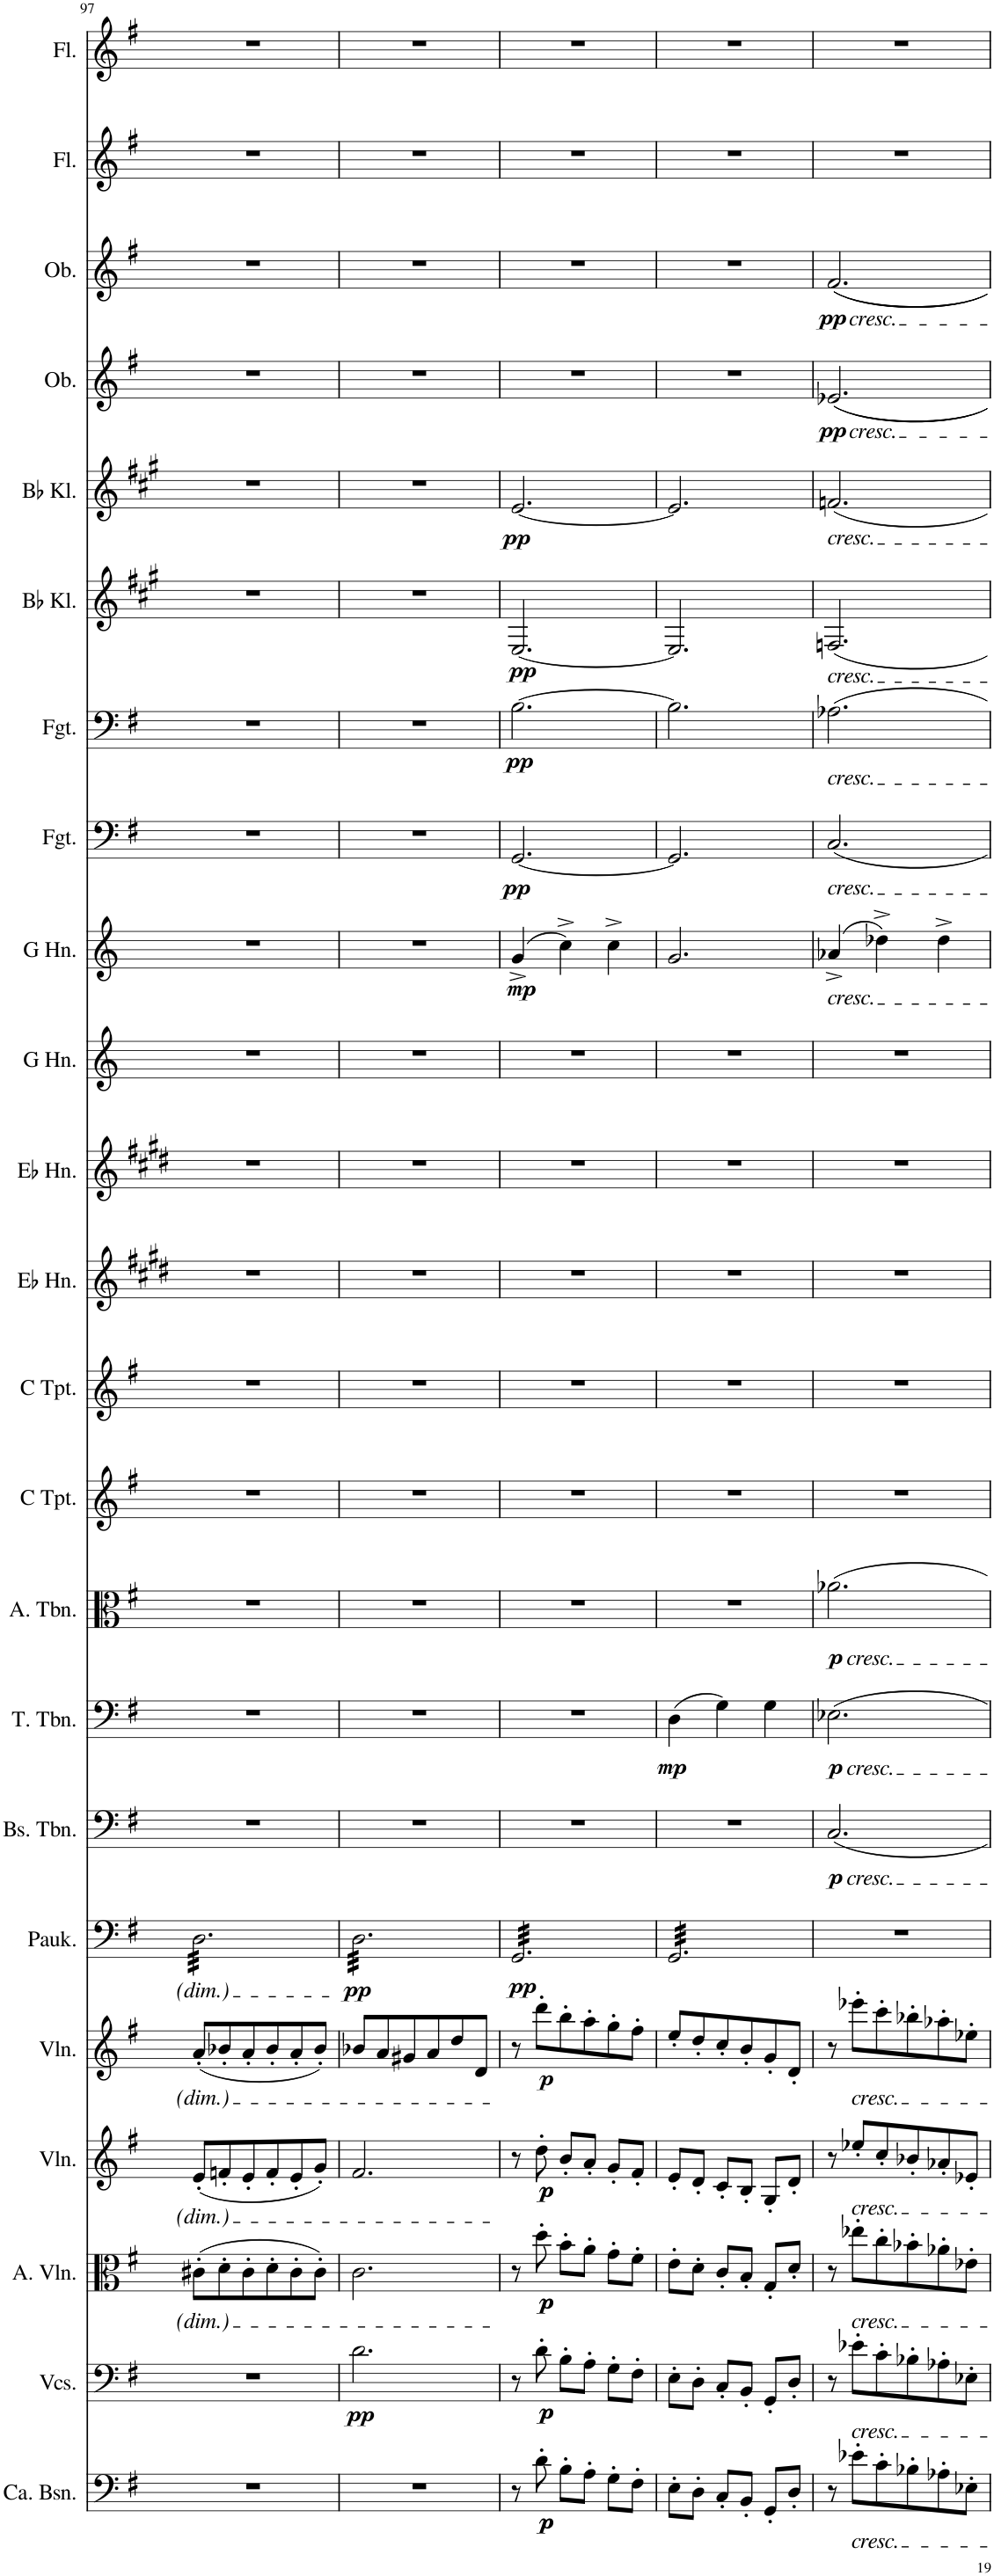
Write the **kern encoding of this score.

**kern	**dynam	**kern	**dynam	**kern	**dynam	**kern	**dynam	**kern	**dynam	**kern	**dynam	**kern	**dynam	**kern	**dynam	**kern	**dynam	**kern	**kern	**kern	**kern	**kern	**kern	**dynam	**kern	**dynam	**kern	**dynam	**kern	**dynam	**kern	**dynam	**kern	**dynam	**kern	**dynam	**kern	**kern
*part23	*part23	*part22	*part22	*part21	*part21	*part20	*part20	*part19	*part19	*part18	*part18	*part17	*part17	*part16	*part16	*part15	*part15	*part14	*part13	*part12	*part11	*part10	*part9	*part9	*part8	*part8	*part7	*part7	*part6	*part6	*part5	*part5	*part4	*part4	*part3	*part3	*part2	*part1
*staff23	*staff23	*staff22	*staff22	*staff21	*staff21	*staff20	*staff20	*staff19	*staff19	*staff18	*staff18	*staff17	*staff17	*staff16	*staff16	*staff15	*staff15	*staff14	*staff13	*staff12	*staff11	*staff10	*staff9	*staff9	*staff8	*staff8	*staff7	*staff7	*staff6	*staff6	*staff5	*staff5	*staff4	*staff4	*staff3	*staff3	*staff2	*staff1
*I"Contrabassen	*	*I"Violoncellos	*	*I"Altviolen	*	*I"Violen	*	*I"Violen	*	*I"Pauken	*	*I"Bas-trombone	*	*I"Tenor-trombone	*	*I"Alt-trombone	*	*I"Trompet in C	*I"Trompet in C	*I"Hoorn in Eb	*I"Hoorn in Eb	*I"Hoorn in G	*I"Hoorn in G	*	*I"Fagot	*	*I"Fagot	*	*I"Klarinet in Bb	*	*I"Klarinet in Bb	*	*I"Hobo	*	*I"Hobo	*	*I"Dwarsfluit	*I"Dwarsfluit
*I'Ca. Bsn.	*	*I'Vcs.	*	*I'A. Vln.	*	*I'Vln.	*	*I'Vln.	*	*I'Pauk.	*	*I'Bs. Tbn.	*	*I'T. Tbn.	*	*I'A. Tbn.	*	*	*	*	*	*	*	*	*I'Fgt.	*	*I'Fgt.	*	*	*	*	*	*	*	*	*	*	*
!!LO:PB:g=z
*clefF4	*	*clefF4	*	*clefC3	*	*clefG2	*	*clefG2	*	*clefF4	*	*clefF4	*	*clefF4	*	*clefC3	*	*clefG2	*clefG2	*clefG2	*clefG2	*clefG2	*clefG2	*	*clefF4	*	*clefF4	*	*clefG2	*	*clefG2	*	*clefG2	*	*clefG2	*	*clefG2	*clefG2
*Trd7c12	*	*	*	*	*	*	*	*	*	*	*	*	*	*	*	*	*	*Trd1c2	*Trd1c2	*Trd5c9	*Trd5c9	*Trd3c5	*Trd3c5	*	*	*	*	*	*Trd1c2	*	*Trd1c2	*	*	*	*	*	*	*
*k[f#]	*	*k[f#]	*	*k[f#]	*	*k[f#]	*	*k[f#]	*	*k[f#]	*	*k[f#]	*	*k[f#]	*	*k[f#]	*	*k[f#]	*k[f#]	*k[f#c#g#d#]	*k[f#c#g#d#]	*k[]	*k[]	*	*k[f#]	*	*k[f#]	*	*k[f#c#g#]	*	*k[f#c#g#]	*	*k[f#]	*	*k[f#]	*	*k[f#]	*k[f#]
*M3/4	*	*M3/4	*	*M3/4	*	*M3/4	*	*M3/4	*	*M3/4	*	*M3/4	*	*M3/4	*	*M3/4	*	*M3/4	*M3/4	*M3/4	*M3/4	*M3/4	*M3/4	*	*M3/4	*	*M3/4	*	*M3/4	*	*M3/4	*	*M3/4	*	*M3/4	*	*M3/4	*M3/4
=97	=97	=97	=97	=97	=97	=97	=97	=97	=97	=97	=97	=97	=97	=97	=97	=97	=97	=97	=97	=97	=97	=97	=97	=97	=97	=97	=97	=97	=97	=97	=97	=97	=97	=97	=97	=97	=97	=97
*	*	*	*	*	*	*	*	*	*	*tremolo	*	*	*	*	*	*	*	*	*	*	*	*	*	*	*	*	*	*	*	*	*	*	*	*	*	*	*	*
2.r	.	2.r	.	(8c#X'\L	.	(8e'/L	.	(8a'/L	.	32D\LLL	.	2.r	.	2.r	.	2.r	.	2.r	2.r	2.r	2.r	2.r	2.r	.	2.r	.	2.r	.	2.r	.	2.r	.	2.r	.	2.r	.	2.r	2.r
.	.	.	.	.	.	.	.	.	.	32D\	.	.	.	.	.	.	.	.	.	.	.	.	.	.	.	.	.	.	.	.	.	.	.	.	.	.	.	.
.	.	.	.	.	.	.	.	.	.	32D\	.	.	.	.	.	.	.	.	.	.	.	.	.	.	.	.	.	.	.	.	.	.	.	.	.	.	.	.
.	.	.	.	.	.	.	.	.	.	32D\	.	.	.	.	.	.	.	.	.	.	.	.	.	.	.	.	.	.	.	.	.	.	.	.	.	.	.	.
.	.	.	.	8d'\	.	8fn'/	.	8b-X'/	.	32D\	.	.	.	.	.	.	.	.	.	.	.	.	.	.	.	.	.	.	.	.	.	.	.	.	.	.	.	.
.	.	.	.	.	.	.	.	.	.	32D\	.	.	.	.	.	.	.	.	.	.	.	.	.	.	.	.	.	.	.	.	.	.	.	.	.	.	.	.
.	.	.	.	.	.	.	.	.	.	32D\	.	.	.	.	.	.	.	.	.	.	.	.	.	.	.	.	.	.	.	.	.	.	.	.	.	.	.	.
.	.	.	.	.	.	.	.	.	.	32D\	.	.	.	.	.	.	.	.	.	.	.	.	.	.	.	.	.	.	.	.	.	.	.	.	.	.	.	.
.	.	.	.	8c#'\	.	8e'/	.	8a'/	.	32D\	.	.	.	.	.	.	.	.	.	.	.	.	.	.	.	.	.	.	.	.	.	.	.	.	.	.	.	.
.	.	.	.	.	.	.	.	.	.	32D\	.	.	.	.	.	.	.	.	.	.	.	.	.	.	.	.	.	.	.	.	.	.	.	.	.	.	.	.
.	.	.	.	.	.	.	.	.	.	32D\	.	.	.	.	.	.	.	.	.	.	.	.	.	.	.	.	.	.	.	.	.	.	.	.	.	.	.	.
.	.	.	.	.	.	.	.	.	.	32D\	.	.	.	.	.	.	.	.	.	.	.	.	.	.	.	.	.	.	.	.	.	.	.	.	.	.	.	.
.	.	.	.	8d'\	.	8f'/	.	8b-'/	.	32D\	.	.	.	.	.	.	.	.	.	.	.	.	.	.	.	.	.	.	.	.	.	.	.	.	.	.	.	.
.	.	.	.	.	.	.	.	.	.	32D\	.	.	.	.	.	.	.	.	.	.	.	.	.	.	.	.	.	.	.	.	.	.	.	.	.	.	.	.
.	.	.	.	.	.	.	.	.	.	32D\	.	.	.	.	.	.	.	.	.	.	.	.	.	.	.	.	.	.	.	.	.	.	.	.	.	.	.	.
.	.	.	.	.	.	.	.	.	.	32D\	.	.	.	.	.	.	.	.	.	.	.	.	.	.	.	.	.	.	.	.	.	.	.	.	.	.	.	.
.	.	.	.	8c#'\	.	8e'/	.	8a'/	.	32D\	.	.	.	.	.	.	.	.	.	.	.	.	.	.	.	.	.	.	.	.	.	.	.	.	.	.	.	.
.	.	.	.	.	.	.	.	.	.	32D\	.	.	.	.	.	.	.	.	.	.	.	.	.	.	.	.	.	.	.	.	.	.	.	.	.	.	.	.
.	.	.	.	.	.	.	.	.	.	32D\	.	.	.	.	.	.	.	.	.	.	.	.	.	.	.	.	.	.	.	.	.	.	.	.	.	.	.	.
.	.	.	.	.	.	.	.	.	.	32D\	.	.	.	.	.	.	.	.	.	.	.	.	.	.	.	.	.	.	.	.	.	.	.	.	.	.	.	.
.	.	.	.	8c#'\J)	.	8g'/J)	.	8b-'/J)	.	32D\	.	.	.	.	.	.	.	.	.	.	.	.	.	.	.	.	.	.	.	.	.	.	.	.	.	.	.	.
.	.	.	.	.	.	.	.	.	.	32D\	.	.	.	.	.	.	.	.	.	.	.	.	.	.	.	.	.	.	.	.	.	.	.	.	.	.	.	.
.	.	.	.	.	.	.	.	.	.	32D\	.	.	.	.	.	.	.	.	.	.	.	.	.	.	.	.	.	.	.	.	.	.	.	.	.	.	.	.
.	.	.	.	.	.	.	.	.	.	32D\JJJ	.	.	.	.	.	.	.	.	.	.	.	.	.	.	.	.	.	.	.	.	.	.	.	.	.	.	.	.
=98	=98	=98	=98	=98	=98	=98	=98	=98	=98	=98	=98	=98	=98	=98	=98	=98	=98	=98	=98	=98	=98	=98	=98	=98	=98	=98	=98	=98	=98	=98	=98	=98	=98	=98	=98	=98	=98	=98
!	!	!	!LO:DY:b	!	!	!	!	!	!	!	!LO:DY:b	!	!	!	!	!	!	!	!	!	!	!	!	!	!	!	!	!	!	!	!	!	!	!	!	!	!	!
2.r	.	2.d\	pp	2.c\	.	2.f#/	.	8b-X/L	.	32D\LLL	pp	2.r	.	2.r	.	2.r	.	2.r	2.r	2.r	2.r	2.r	2.r	.	2.r	.	2.r	.	2.r	.	2.r	.	2.r	.	2.r	.	2.r	2.r
.	.	.	.	.	.	.	.	.	.	32D\	.	.	.	.	.	.	.	.	.	.	.	.	.	.	.	.	.	.	.	.	.	.	.	.	.	.	.	.
.	.	.	.	.	.	.	.	.	.	32D\	.	.	.	.	.	.	.	.	.	.	.	.	.	.	.	.	.	.	.	.	.	.	.	.	.	.	.	.
.	.	.	.	.	.	.	.	.	.	32D\	.	.	.	.	.	.	.	.	.	.	.	.	.	.	.	.	.	.	.	.	.	.	.	.	.	.	.	.
.	.	.	.	.	.	.	.	8a/	.	32D\	.	.	.	.	.	.	.	.	.	.	.	.	.	.	.	.	.	.	.	.	.	.	.	.	.	.	.	.
.	.	.	.	.	.	.	.	.	.	32D\	.	.	.	.	.	.	.	.	.	.	.	.	.	.	.	.	.	.	.	.	.	.	.	.	.	.	.	.
.	.	.	.	.	.	.	.	.	.	32D\	.	.	.	.	.	.	.	.	.	.	.	.	.	.	.	.	.	.	.	.	.	.	.	.	.	.	.	.
.	.	.	.	.	.	.	.	.	.	32D\	.	.	.	.	.	.	.	.	.	.	.	.	.	.	.	.	.	.	.	.	.	.	.	.	.	.	.	.
.	.	.	.	.	.	.	.	8g#X/	.	32D\	.	.	.	.	.	.	.	.	.	.	.	.	.	.	.	.	.	.	.	.	.	.	.	.	.	.	.	.
.	.	.	.	.	.	.	.	.	.	32D\	.	.	.	.	.	.	.	.	.	.	.	.	.	.	.	.	.	.	.	.	.	.	.	.	.	.	.	.
.	.	.	.	.	.	.	.	.	.	32D\	.	.	.	.	.	.	.	.	.	.	.	.	.	.	.	.	.	.	.	.	.	.	.	.	.	.	.	.
.	.	.	.	.	.	.	.	.	.	32D\	.	.	.	.	.	.	.	.	.	.	.	.	.	.	.	.	.	.	.	.	.	.	.	.	.	.	.	.
.	.	.	.	.	.	.	.	8a/	.	32D\	.	.	.	.	.	.	.	.	.	.	.	.	.	.	.	.	.	.	.	.	.	.	.	.	.	.	.	.
.	.	.	.	.	.	.	.	.	.	32D\	.	.	.	.	.	.	.	.	.	.	.	.	.	.	.	.	.	.	.	.	.	.	.	.	.	.	.	.
.	.	.	.	.	.	.	.	.	.	32D\	.	.	.	.	.	.	.	.	.	.	.	.	.	.	.	.	.	.	.	.	.	.	.	.	.	.	.	.
.	.	.	.	.	.	.	.	.	.	32D\	.	.	.	.	.	.	.	.	.	.	.	.	.	.	.	.	.	.	.	.	.	.	.	.	.	.	.	.
.	.	.	.	.	.	.	.	8dd/	.	32D\	.	.	.	.	.	.	.	.	.	.	.	.	.	.	.	.	.	.	.	.	.	.	.	.	.	.	.	.
.	.	.	.	.	.	.	.	.	.	32D\	.	.	.	.	.	.	.	.	.	.	.	.	.	.	.	.	.	.	.	.	.	.	.	.	.	.	.	.
.	.	.	.	.	.	.	.	.	.	32D\	.	.	.	.	.	.	.	.	.	.	.	.	.	.	.	.	.	.	.	.	.	.	.	.	.	.	.	.
.	.	.	.	.	.	.	.	.	.	32D\	.	.	.	.	.	.	.	.	.	.	.	.	.	.	.	.	.	.	.	.	.	.	.	.	.	.	.	.
.	.	.	.	.	.	.	.	8d/J	.	32D\	.	.	.	.	.	.	.	.	.	.	.	.	.	.	.	.	.	.	.	.	.	.	.	.	.	.	.	.
.	.	.	.	.	.	.	.	.	.	32D\	.	.	.	.	.	.	.	.	.	.	.	.	.	.	.	.	.	.	.	.	.	.	.	.	.	.	.	.
.	.	.	.	.	.	.	.	.	.	32D\	.	.	.	.	.	.	.	.	.	.	.	.	.	.	.	.	.	.	.	.	.	.	.	.	.	.	.	.
.	.	.	.	.	.	.	.	.	.	32D\JJJ	.	.	.	.	.	.	.	.	.	.	.	.	.	.	.	.	.	.	.	.	.	.	.	.	.	.	.	.
=99	=99	=99	=99	=99	=99	=99	=99	=99	=99	=99	=99	=99	=99	=99	=99	=99	=99	=99	=99	=99	=99	=99	=99	=99	=99	=99	=99	=99	=99	=99	=99	=99	=99	=99	=99	=99	=99	=99
!	!	!	!	!	!	!	!	!	!	!	!LO:DY:b	!	!	!	!	!	!	!	!	!	!	!	!	!LO:DY:b	!	!LO:DY:b	!	!LO:DY:b	!	!LO:DY:b	!	!LO:DY:b	!	!	!	!	!	!
8r	.	8r	.	8r	.	8r	.	8r	.	32GG/LLL	pp	2.r	.	2.r	.	2.r	.	2.r	2.r	2.r	2.r	2.r	(4g^/	mp	[2.GG/	pp	[2.B\	pp	[2.E/	pp	[2.e/	pp	2.r	.	2.r	.	2.r	2.r
.	.	.	.	.	.	.	.	.	.	32GG/	.	.	.	.	.	.	.	.	.	.	.	.	.	.	.	.	.	.	.	.	.	.	.	.	.	.	.	.
.	.	.	.	.	.	.	.	.	.	32GG/	.	.	.	.	.	.	.	.	.	.	.	.	.	.	.	.	.	.	.	.	.	.	.	.	.	.	.	.
.	.	.	.	.	.	.	.	.	.	32GG/	.	.	.	.	.	.	.	.	.	.	.	.	.	.	.	.	.	.	.	.	.	.	.	.	.	.	.	.
!	!LO:DY:b	!	!	!	!	!	!	!	!	!	!	!	!	!	!	!	!	!	!	!	!	!	!	!	!	!	!	!	!	!	!	!	!	!	!	!	!	!
!	!LO:DY:n=1:b	!	!LO:DY:b	!	!	!	!	!	!	!	!	!	!	!	!	!	!	!	!	!	!	!	!	!	!	!	!	!	!	!	!	!	!	!	!	!	!	!
!	!	!	!LO:DY:n=1:b	!	!LO:DY:b	!	!	!	!	!	!	!	!	!	!	!	!	!	!	!	!	!	!	!	!	!	!	!	!	!	!	!	!	!	!	!	!	!
!	!	!	!	!	!LO:DY:n=1:b	!	!LO:DY:b	!	!	!	!	!	!	!	!	!	!	!	!	!	!	!	!	!	!	!	!	!	!	!	!	!	!	!	!	!	!	!
!	!	!	!	!	!	!	!LO:DY:n=1:b	!	!LO:DY:b	!	!	!	!	!	!	!	!	!	!	!	!	!	!	!	!	!	!	!	!	!	!	!	!	!	!	!	!	!
8d'\	p p	8d'\	p p	8dd'\	p p	8dd'\	p p	8ddd'\L	p	32GG/	.	.	.	.	.	.	.	.	.	.	.	.	.	.	.	.	.	.	.	.	.	.	.	.	.	.	.	.
.	.	.	.	.	.	.	.	.	.	32GG/	.	.	.	.	.	.	.	.	.	.	.	.	.	.	.	.	.	.	.	.	.	.	.	.	.	.	.	.
.	.	.	.	.	.	.	.	.	.	32GG/	.	.	.	.	.	.	.	.	.	.	.	.	.	.	.	.	.	.	.	.	.	.	.	.	.	.	.	.
.	.	.	.	.	.	.	.	.	.	32GG/	.	.	.	.	.	.	.	.	.	.	.	.	.	.	.	.	.	.	.	.	.	.	.	.	.	.	.	.
8B'\L	.	8B'\L	.	8b'\L	.	8b'/L	.	8bb'\	.	32GG/	.	.	.	.	.	.	.	.	.	.	.	.	4cc^\)	.	.	.	.	.	.	.	.	.	.	.	.	.	.	.
.	.	.	.	.	.	.	.	.	.	32GG/	.	.	.	.	.	.	.	.	.	.	.	.	.	.	.	.	.	.	.	.	.	.	.	.	.	.	.	.
.	.	.	.	.	.	.	.	.	.	32GG/	.	.	.	.	.	.	.	.	.	.	.	.	.	.	.	.	.	.	.	.	.	.	.	.	.	.	.	.
.	.	.	.	.	.	.	.	.	.	32GG/	.	.	.	.	.	.	.	.	.	.	.	.	.	.	.	.	.	.	.	.	.	.	.	.	.	.	.	.
8A'\J	.	8A'\J	.	8a'\J	.	8a'/J	.	8aa'\	.	32GG/	.	.	.	.	.	.	.	.	.	.	.	.	.	.	.	.	.	.	.	.	.	.	.	.	.	.	.	.
.	.	.	.	.	.	.	.	.	.	32GG/	.	.	.	.	.	.	.	.	.	.	.	.	.	.	.	.	.	.	.	.	.	.	.	.	.	.	.	.
.	.	.	.	.	.	.	.	.	.	32GG/	.	.	.	.	.	.	.	.	.	.	.	.	.	.	.	.	.	.	.	.	.	.	.	.	.	.	.	.
.	.	.	.	.	.	.	.	.	.	32GG/	.	.	.	.	.	.	.	.	.	.	.	.	.	.	.	.	.	.	.	.	.	.	.	.	.	.	.	.
8G'\L	.	8G'\L	.	8g'\L	.	8g'/L	.	8gg'\	.	32GG/	.	.	.	.	.	.	.	.	.	.	.	.	4cc^\	.	.	.	.	.	.	.	.	.	.	.	.	.	.	.
.	.	.	.	.	.	.	.	.	.	32GG/	.	.	.	.	.	.	.	.	.	.	.	.	.	.	.	.	.	.	.	.	.	.	.	.	.	.	.	.
.	.	.	.	.	.	.	.	.	.	32GG/	.	.	.	.	.	.	.	.	.	.	.	.	.	.	.	.	.	.	.	.	.	.	.	.	.	.	.	.
.	.	.	.	.	.	.	.	.	.	32GG/	.	.	.	.	.	.	.	.	.	.	.	.	.	.	.	.	.	.	.	.	.	.	.	.	.	.	.	.
8F#'\J	.	8F#'\J	.	8f#'\J	.	8f#'/J	.	8ff#'\J	.	32GG/	.	.	.	.	.	.	.	.	.	.	.	.	.	.	.	.	.	.	.	.	.	.	.	.	.	.	.	.
.	.	.	.	.	.	.	.	.	.	32GG/	.	.	.	.	.	.	.	.	.	.	.	.	.	.	.	.	.	.	.	.	.	.	.	.	.	.	.	.
.	.	.	.	.	.	.	.	.	.	32GG/	.	.	.	.	.	.	.	.	.	.	.	.	.	.	.	.	.	.	.	.	.	.	.	.	.	.	.	.
.	.	.	.	.	.	.	.	.	.	32GG/JJJ	.	.	.	.	.	.	.	.	.	.	.	.	.	.	.	.	.	.	.	.	.	.	.	.	.	.	.	.
=100	=100	=100	=100	=100	=100	=100	=100	=100	=100	=100	=100	=100	=100	=100	=100	=100	=100	=100	=100	=100	=100	=100	=100	=100	=100	=100	=100	=100	=100	=100	=100	=100	=100	=100	=100	=100	=100	=100
!	!	!	!	!	!	!	!	!	!	!	!	!	!	!	!LO:DY:b	!	!	!	!	!	!	!	!	!	!	!	!	!	!	!	!	!	!	!	!	!	!	!
8E'\L	.	8E'\L	.	8e'\L	.	8e'/L	.	8ee'/L	.	32GG/LLL	.	2.r	.	(4D\	mp	2.r	.	2.r	2.r	2.r	2.r	2.r	2.g/	.	2.GG/]	.	2.B\]	.	2.E/]	.	2.e/]	.	2.r	.	2.r	.	2.r	2.r
.	.	.	.	.	.	.	.	.	.	32GG/	.	.	.	.	.	.	.	.	.	.	.	.	.	.	.	.	.	.	.	.	.	.	.	.	.	.	.	.
.	.	.	.	.	.	.	.	.	.	32GG/	.	.	.	.	.	.	.	.	.	.	.	.	.	.	.	.	.	.	.	.	.	.	.	.	.	.	.	.
.	.	.	.	.	.	.	.	.	.	32GG/	.	.	.	.	.	.	.	.	.	.	.	.	.	.	.	.	.	.	.	.	.	.	.	.	.	.	.	.
8D'\J	.	8D'\J	.	8d'\J	.	8d'/J	.	8dd'/	.	32GG/	.	.	.	.	.	.	.	.	.	.	.	.	.	.	.	.	.	.	.	.	.	.	.	.	.	.	.	.
.	.	.	.	.	.	.	.	.	.	32GG/	.	.	.	.	.	.	.	.	.	.	.	.	.	.	.	.	.	.	.	.	.	.	.	.	.	.	.	.
.	.	.	.	.	.	.	.	.	.	32GG/	.	.	.	.	.	.	.	.	.	.	.	.	.	.	.	.	.	.	.	.	.	.	.	.	.	.	.	.
.	.	.	.	.	.	.	.	.	.	32GG/	.	.	.	.	.	.	.	.	.	.	.	.	.	.	.	.	.	.	.	.	.	.	.	.	.	.	.	.
8C'/L	.	8C'/L	.	8c'/L	.	8c'/L	.	8cc'/	.	32GG/	.	.	.	4G\)	.	.	.	.	.	.	.	.	.	.	.	.	.	.	.	.	.	.	.	.	.	.	.	.
.	.	.	.	.	.	.	.	.	.	32GG/	.	.	.	.	.	.	.	.	.	.	.	.	.	.	.	.	.	.	.	.	.	.	.	.	.	.	.	.
.	.	.	.	.	.	.	.	.	.	32GG/	.	.	.	.	.	.	.	.	.	.	.	.	.	.	.	.	.	.	.	.	.	.	.	.	.	.	.	.
.	.	.	.	.	.	.	.	.	.	32GG/	.	.	.	.	.	.	.	.	.	.	.	.	.	.	.	.	.	.	.	.	.	.	.	.	.	.	.	.
8BB'/J	.	8BB'/J	.	8B'/J	.	8B'/J	.	8b'/	.	32GG/	.	.	.	.	.	.	.	.	.	.	.	.	.	.	.	.	.	.	.	.	.	.	.	.	.	.	.	.
.	.	.	.	.	.	.	.	.	.	32GG/	.	.	.	.	.	.	.	.	.	.	.	.	.	.	.	.	.	.	.	.	.	.	.	.	.	.	.	.
.	.	.	.	.	.	.	.	.	.	32GG/	.	.	.	.	.	.	.	.	.	.	.	.	.	.	.	.	.	.	.	.	.	.	.	.	.	.	.	.
.	.	.	.	.	.	.	.	.	.	32GG/	.	.	.	.	.	.	.	.	.	.	.	.	.	.	.	.	.	.	.	.	.	.	.	.	.	.	.	.
8GG'/L	.	8GG'/L	.	8G'/L	.	8G'/L	.	8g'/	.	32GG/	.	.	.	4G\	.	.	.	.	.	.	.	.	.	.	.	.	.	.	.	.	.	.	.	.	.	.	.	.
.	.	.	.	.	.	.	.	.	.	32GG/	.	.	.	.	.	.	.	.	.	.	.	.	.	.	.	.	.	.	.	.	.	.	.	.	.	.	.	.
.	.	.	.	.	.	.	.	.	.	32GG/	.	.	.	.	.	.	.	.	.	.	.	.	.	.	.	.	.	.	.	.	.	.	.	.	.	.	.	.
.	.	.	.	.	.	.	.	.	.	32GG/	.	.	.	.	.	.	.	.	.	.	.	.	.	.	.	.	.	.	.	.	.	.	.	.	.	.	.	.
8D'/J	.	8D'/J	.	8d'/J	.	8d'/J	.	8d'/J	.	32GG/	.	.	.	.	.	.	.	.	.	.	.	.	.	.	.	.	.	.	.	.	.	.	.	.	.	.	.	.
.	.	.	.	.	.	.	.	.	.	32GG/	.	.	.	.	.	.	.	.	.	.	.	.	.	.	.	.	.	.	.	.	.	.	.	.	.	.	.	.
.	.	.	.	.	.	.	.	.	.	32GG/	.	.	.	.	.	.	.	.	.	.	.	.	.	.	.	.	.	.	.	.	.	.	.	.	.	.	.	.
.	.	.	.	.	.	.	.	.	.	32GG/JJJ	.	.	.	.	.	.	.	.	.	.	.	.	.	.	.	.	.	.	.	.	.	.	.	.	.	.	.	.
*	*	*	*	*	*	*	*	*	*	*Xtremolo	*	*	*	*	*	*	*	*	*	*	*	*	*	*	*	*	*	*	*	*	*	*	*	*	*	*	*	*
=101	=101	=101	=101	=101	=101	=101	=101	=101	=101	=101	=101	=101	=101	=101	=101	=101	=101	=101	=101	=101	=101	=101	=101	=101	=101	=101	=101	=101	=101	=101	=101	=101	=101	=101	=101	=101	=101	=101
!	!	!	!	!	!	!	!	!	!	!	!	!	!	!	!	!	!	!	!	!	!	!	!	!	!	!	!	!	!	!	!	!	!	!	!LO:TX:b:i:t=cresc.	!	!	!
!	!	!	!	!	!	!	!	!	!	!	!	!	!	!	!	!	!	!	!	!	!	!	!	!	!	!	!	!	!	!	!	!	!LO:TX:b:i:t=cresc.	!	!	!	!	!
!	!	!	!	!	!	!	!	!	!	!	!	!	!	!	!	!	!	!	!	!	!	!	!	!	!	!	!	!	!	!	!LO:TX:b:i:t=cresc.	!	!	!	!	!	!	!
!	!	!	!	!	!	!	!	!	!	!	!	!	!	!	!	!	!	!	!	!	!	!	!	!	!	!	!	!	!LO:TX:b:i:t=cresc.	!	!	!	!	!	!	!	!	!
!	!	!	!	!	!	!	!	!	!	!	!	!	!	!	!	!	!	!	!	!	!	!	!	!	!	!	!LO:TX:b:i:t=cresc.	!	!	!	!	!	!	!	!	!	!	!
!	!	!	!	!	!	!	!	!	!	!	!	!	!	!	!	!	!	!	!	!	!	!	!	!	!LO:TX:b:i:t=cresc.	!	!	!	!	!	!	!	!	!	!	!	!	!
!	!	!	!	!	!	!	!	!	!	!	!	!	!	!	!	!	!	!	!	!	!	!	!LO:TX:b:i:t=cresc.	!	!	!	!	!	!	!	!	!	!	!	!	!	!	!
!	!	!	!	!	!	!	!	!	!	!	!	!	!	!	!	!LO:TX:b:i:t=cresc.	!	!	!	!	!	!	!	!	!	!	!	!	!	!	!	!	!	!	!	!	!	!
!	!	!	!	!	!	!	!	!	!	!	!	!	!	!LO:TX:b:i:t=cresc.	!	!	!	!	!	!	!	!	!	!	!	!	!	!	!	!	!	!	!	!	!	!	!	!
!	!	!	!	!	!	!	!	!	!	!	!	!LO:TX:b:i:t=cresc.	!	!	!	!	!	!	!	!	!	!	!	!	!	!	!	!	!	!	!	!	!	!	!	!	!	!
!	!	!	!	!	!	!	!	!	!	!	!	!	!LO:DY:b	!	!LO:DY:b	!	!LO:DY:b	!	!	!	!	!	!	!	!	!	!	!	!	!	!	!	!	!LO:DY:b	!	!LO:DY:b	!	!
8r	.	8r	.	8r	.	8r	.	8r	.	2.r	.	2.C/	p	2.E-X\	p	2.a-X\	p	2.r	2.r	2.r	2.r	2.r	(4a-X^/	.	2.C/	.	2.A-X\	.	2.Fn/	.	2.fn/	.	2.e-X/	pp	2.f#/	pp	2.r	2.r
!	!	!	!	!	!	!	!	!LO:TX:b:i:t=cresc.	!	!	!	!	!	!	!	!	!	!	!	!	!	!	!	!	!	!	!	!	!	!	!	!	!	!	!	!	!	!
!	!	!	!	!	!	!LO:TX:b:i:t=cresc.	!	!	!	!	!	!	!	!	!	!	!	!	!	!	!	!	!	!	!	!	!	!	!	!	!	!	!	!	!	!	!	!
!	!	!	!	!LO:TX:b:i:t=cresc.	!	!	!	!	!	!	!	!	!	!	!	!	!	!	!	!	!	!	!	!	!	!	!	!	!	!	!	!	!	!	!	!	!	!
!	!	!LO:TX:b:i:t=cresc.	!	!	!	!	!	!	!	!	!	!	!	!	!	!	!	!	!	!	!	!	!	!	!	!	!	!	!	!	!	!	!	!	!	!	!	!
!LO:TX:b:i:t=cresc.	!	!	!	!	!	!	!	!	!	!	!	!	!	!	!	!	!	!	!	!	!	!	!	!	!	!	!	!	!	!	!	!	!	!	!	!	!	!
8e-X'\L	.	8e-X'\L	.	8ee-X'\L	.	8ee-X'/L	.	8eee-X'\L	.	.	.	.	.	.	.	.	.	.	.	.	.	.	.	.	.	.	.	.	.	.	.	.	.	.	.	.	.	.
8c'\	.	8c'\	.	8cc'\	.	8cc'/	.	8ccc'\	.	.	.	.	.	.	.	.	.	.	.	.	.	.	4dd-X^\)	.	.	.	.	.	.	.	.	.	.	.	.	.	.	.
8B-X'\	.	8B-X'\	.	8b-X'\	.	8b-X'/	.	8bb-X'\	.	.	.	.	.	.	.	.	.	.	.	.	.	.	.	.	.	.	.	.	.	.	.	.	.	.	.	.	.	.
8A-X'\	.	8A-X'\	.	8a-X'\	.	8a-X'/	.	8aa-X'\	.	.	.	.	.	.	.	.	.	.	.	.	.	.	4dd-^\	.	.	.	.	.	.	.	.	.	.	.	.	.	.	.
8E-X'\J	.	8E-X'\J	.	8e-X'\J	.	8e-X'/J	.	8ee-X'\J	.	.	.	.	.	.	.	.	.	.	.	.	.	.	.	.	.	.	.	.	.	.	.	.	.	.	.	.	.	.
=	=	=	=	=	=	=	=	=	=	=	=	=	=	=	=	=	=	=	=	=	=	=	=	=	=	=	=	=	=	=	=	=	=	=	=	=	=	=
*-	*-	*-	*-	*-	*-	*-	*-	*-	*-	*-	*-	*-	*-	*-	*-	*-	*-	*-	*-	*-	*-	*-	*-	*-	*-	*-	*-	*-	*-	*-	*-	*-	*-	*-	*-	*-	*-	*-
